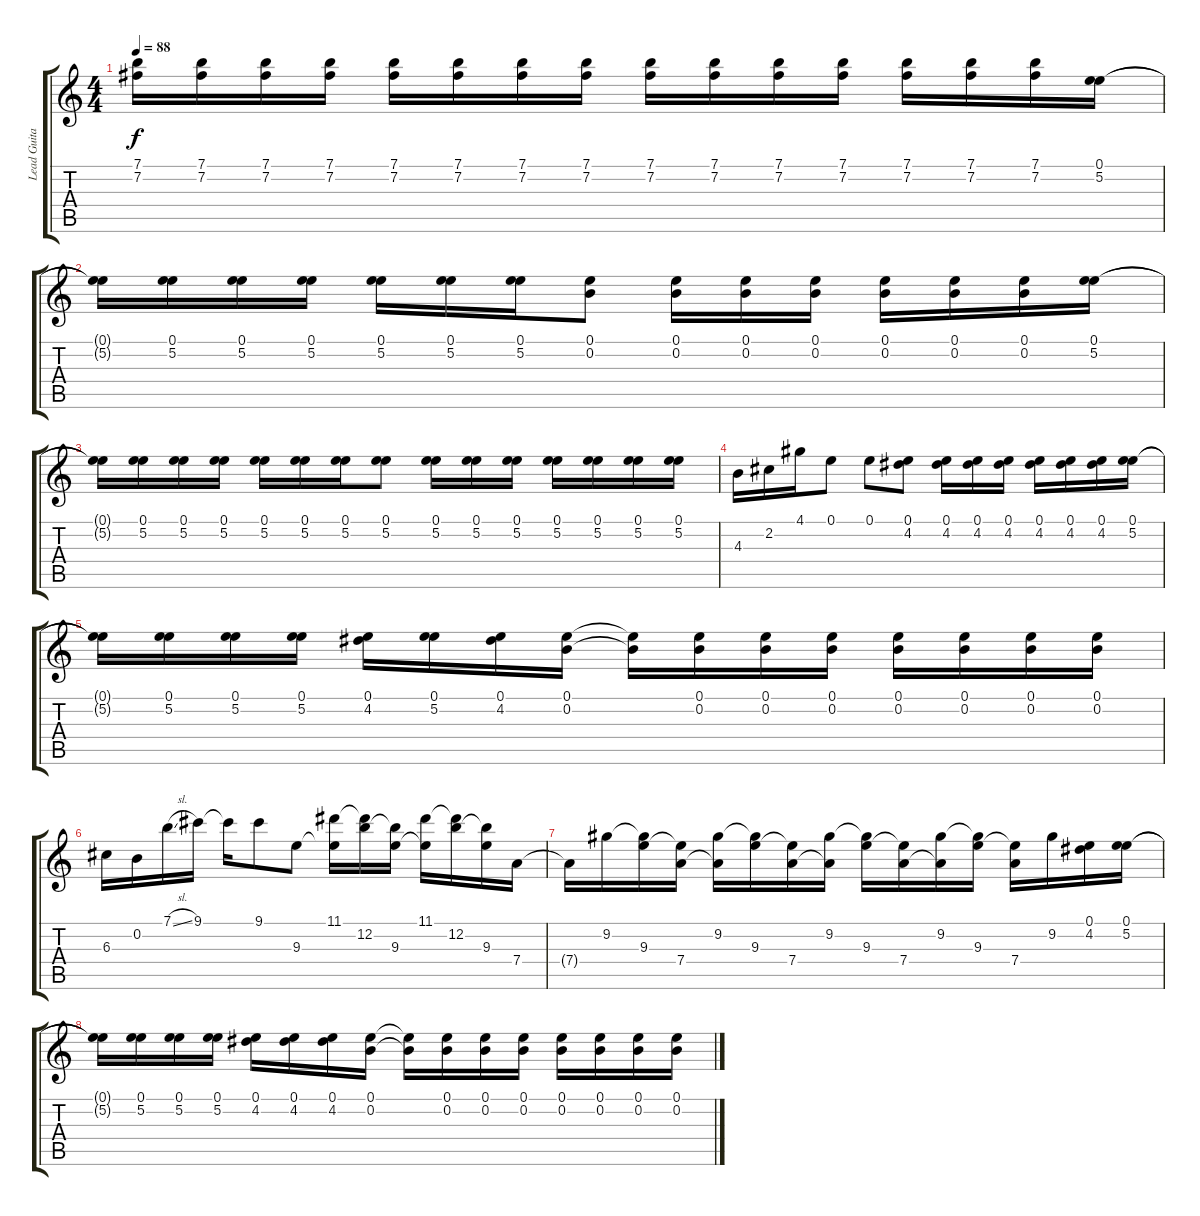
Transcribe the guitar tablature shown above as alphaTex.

\track ("Lead Guitar" "Lead Guita") {instrument distortionguitar}
\staff {score tabs}
\tuning (E4 B3 G3 D3 A2 E2) {hide}
\ts (4 4)
\tempo 88
\clef g2
\ks c
(7.1 7.2).16{dy f} (7.1 7.2).16 (7.1 7.2).16 (7.1 7.2).16 (7.1 7.2).16 (7.1 7.2).16 (7.1 7.2).16 (7.1 7.2).16 (7.1 7.2).16 (7.1 7.2).16 (7.1 7.2).16 (7.1 7.2).16 (7.1 7.2).16 (7.1 7.2).16 (7.1 7.2).16 (0.1 5.2).16 |
(0.1{t} 5.2{t}).16 (0.1 5.2).16 (0.1 5.2).16 (0.1 5.2).16 (0.1 5.2).16 (0.1 5.2).16 (0.1 5.2).16 (0.1 0.2).8 (0.1 0.2).16 (0.1 0.2).16 (0.1 0.2).16 (0.1 0.2).16 (0.1 0.2).16 (0.1 0.2).16 (0.1 5.2).16 |
(0.1{t} 5.2{t}).16 (0.1 5.2).16 (0.1 5.2).16 (0.1 5.2).16 (0.1 5.2).16 (0.1 5.2).16 (0.1 5.2).16 (0.1 5.2).8 (0.1 5.2).16 (0.1 5.2).16 (0.1 5.2).16 (0.1 5.2).16 (0.1 5.2).16 (0.1 5.2).16 (0.1 5.2).16 |
4.3.16 2.2.16 4.1.16 0.1.8 0.1.8 (0.1 4.2).8 (0.1 4.2).16 (0.1 4.2).16 (0.1 4.2).16 (0.1 4.2).16 (0.1 4.2).16 (0.1 4.2).16 (0.1 5.2).16 |
(0.1{t} 5.2{t}).16 (0.1 5.2).16 (0.1 5.2).16 (0.1 5.2).16 (0.1 4.2).16 (0.1 5.2).16 (0.1 4.2).16 (0.1 0.2).16 (0.1{t} 0.2{t}).16 (0.1 0.2).16 (0.1 0.2).16 (0.1 0.2).16 (0.1 0.2).16 (0.1 0.2).16 (0.1 0.2).16 (0.1 0.2).16 |
6.3.16 0.2.16 7.1{sl}.16 9.1.16 9.1{t}.16 9.1.8 9.3.8 (11.1 9.3{t}).16 (11.1{t} 12.2).16 (12.2{t} 9.3).16 (11.1 9.3{t}).16 (11.1{t} 12.2).16 (12.2{t} 9.3).16 7.4.16 |
7.4{t}.16 9.2.16 (9.2{t} 9.3).16 (9.3{t} 7.4).16 (9.2 7.4{t}).16 (9.2{t} 9.3).16 (9.3{t} 7.4).16 (9.2 7.4{t}).16 (9.2{t} 9.3).16 (9.3{t} 7.4).16 (9.2 7.4{t}).16 (9.2{t} 9.3).16 (9.3{t} 7.4).16 9.2.16 (0.1 4.2).16 (0.1 5.2).16 |
(0.1{t} 5.2{t}).16 (0.1 5.2).16 (0.1 5.2).16 (0.1 5.2).16 (0.1 4.2).16 (0.1 4.2).16 (0.1 4.2).16 (0.1 0.2).16 (0.1{t} 0.2{t}).16 (0.1 0.2).16 (0.1 0.2).16 (0.1 0.2).16 (0.1 0.2).16 (0.1 0.2).16 (0.1 0.2).16 (0.1 0.2).16
